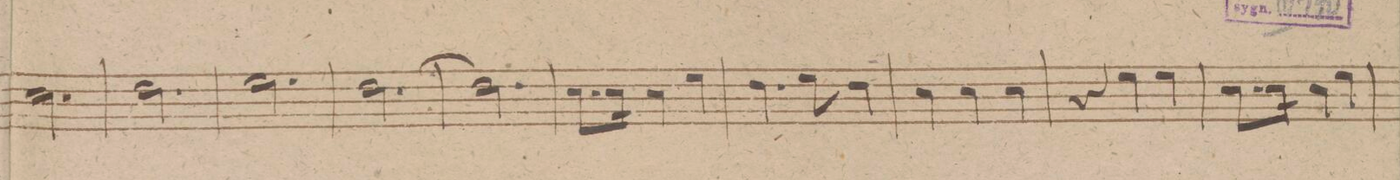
**kern	**dynam
*I"Corno 2do in A.	*
*clefG2	*
*k[f#]	*
*met(c|)	*
*M3/4	*
2.g/	.
=238	=238
2.a/	.
=239	=239
2.b\	.
=240	=240
[2.a/	.
=241	=241
2.a/]	.
=242	=242
8.g/L	.
16g/Jk	.
4g/	.
4b\	.
=243	=243
4.a/	.
8b\	.
4a/	.
=244	=244
4g/	.
4g/	.
4g/	.
=245	=245
4r	.
4b\	.
4b\	.
=246	=246
8.g/L	.
16g/Jk	.
4g/	.
4b\	.
=247	=247
*-	*-
